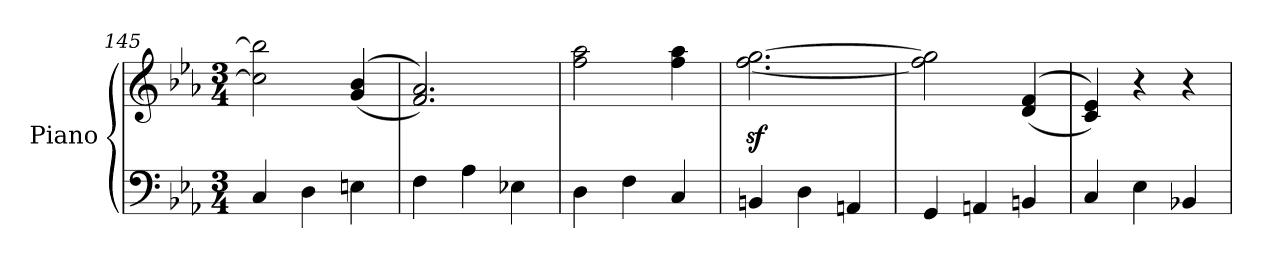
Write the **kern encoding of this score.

**kern	**kern	**dynam
*part1	*part1	*part1
*staff2	*staff1	*staff1/2
*I"Piano	*	*
*I'Pno	*	*
*clefF4	*clefG2	*
*k[b-e-a-]	*k[b-e-a-]	*
*M3/4	*M3/4	*
=145	=145	=145
4C/	2cc\] 2bb-\]	.
4D\	.	.
4En\	(>(4g/ 4b-/	.
!!LO:LB:g=z
=146	=146	=146
!	!	!LO:DY:b
4F\	2.f/ 2.a-/))	other-dynamics
4A-\	.	.
4E-X\	.	.
=147	=147	=147
4D\	2ff\ 2aa-\	.
4F\	.	.
4C/	4ff\ 4aa-\	.
=148	=148	=148
4BBn/	[2.ff\z< [2.gg\z<	.
4D\	.	.
4AAn/	.	.
=149	=149	=149
4GG/	2ff\] 2gg\]	.
4AAn/	.	.
4BBn/	(>(4d/ 4f/	.
=150	=150	=150
4C/	4c/ 4e-/))	.
4E-\	4r	.
4BB-X/	4r	.
=	=	=
*-	*-	*-
